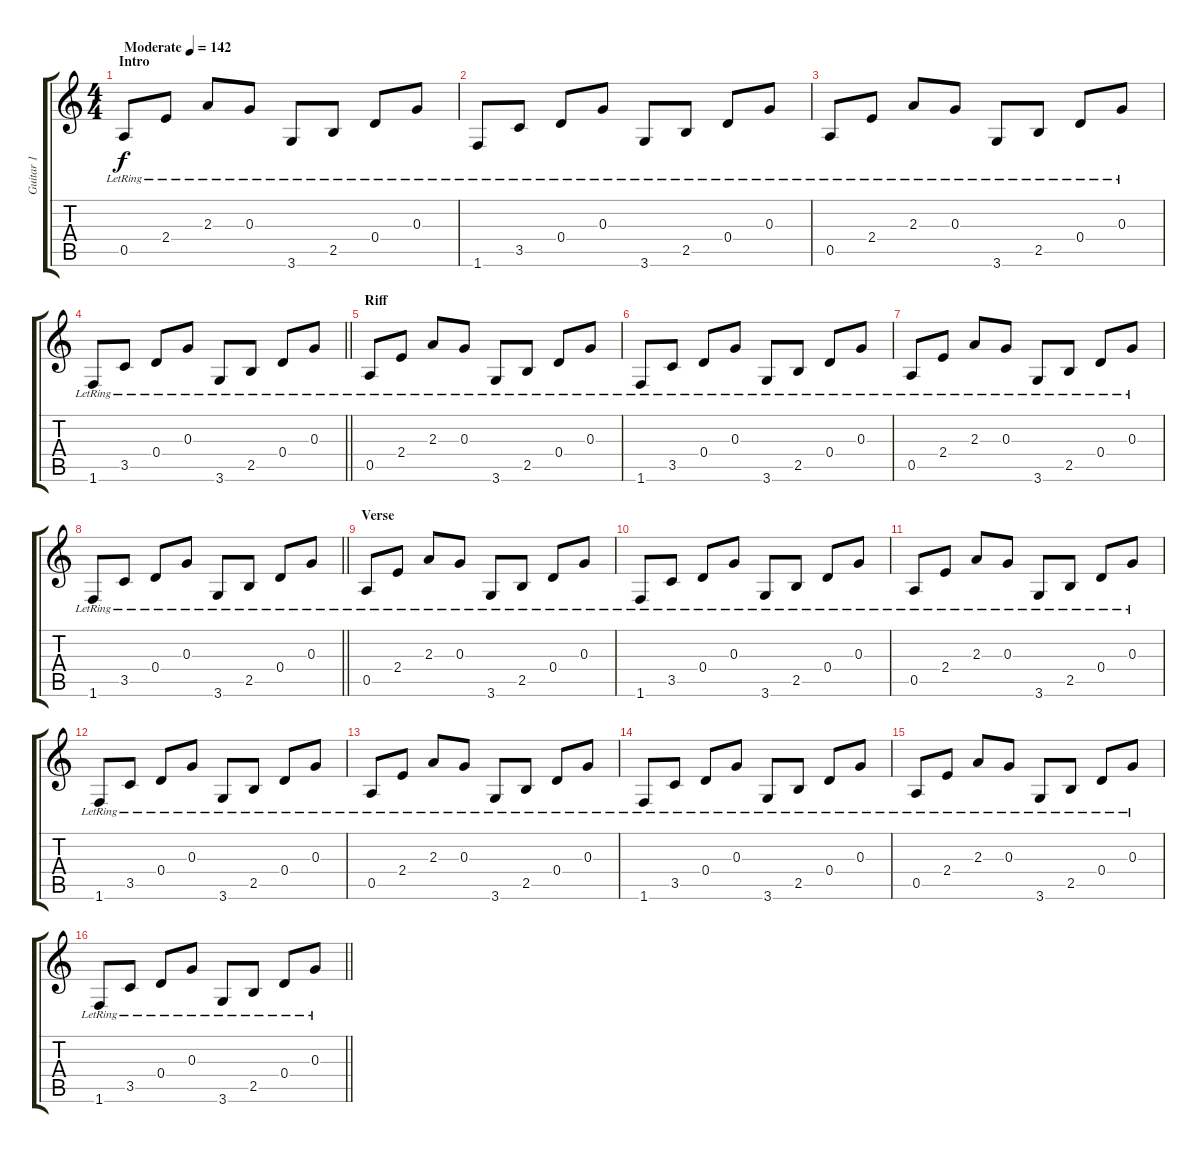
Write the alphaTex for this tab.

\track ("Guitar 1" "Guitar 1") {instrument electricguitarclean}
\staff {score tabs}
\tuning (E4 B3 G3 D3 A2 E2) {hide}
\ts (4 4)
\section ("" "Intro")
\tempo (142 "Moderate")
\clef g2
\ks c
0.5{lr}.8{dy f instrument electricguitarclean} 2.4{lr}.8 2.3{lr}.8 0.3{lr}.8 3.6{lr}.8 2.5{lr}.8 0.4{lr}.8 0.3{lr}.8 |
1.6{lr}.8 3.5{lr}.8 0.4{lr}.8 0.3{lr}.8 3.6{lr}.8 2.5{lr}.8 0.4{lr}.8 0.3{lr}.8 |
0.5{lr}.8 2.4{lr}.8 2.3{lr}.8 0.3{lr}.8 3.6{lr}.8 2.5{lr}.8 0.4{lr}.8 0.3{lr}.8 |
\barLineRight lightlight
1.6{lr}.8 3.5{lr}.8 0.4{lr}.8 0.3{lr}.8 3.6{lr}.8 2.5{lr}.8 0.4{lr}.8 0.3{lr}.8 |
\section ("" "Riff")
0.5{lr}.8 2.4{lr}.8 2.3{lr}.8 0.3{lr}.8 3.6{lr}.8 2.5{lr}.8 0.4{lr}.8 0.3{lr}.8 |
1.6{lr}.8 3.5{lr}.8 0.4{lr}.8 0.3{lr}.8 3.6{lr}.8 2.5{lr}.8 0.4{lr}.8 0.3{lr}.8 |
0.5{lr}.8 2.4{lr}.8 2.3{lr}.8 0.3{lr}.8 3.6{lr}.8 2.5{lr}.8 0.4{lr}.8 0.3{lr}.8 |
\barLineRight lightlight
1.6{lr}.8 3.5{lr}.8 0.4{lr}.8 0.3{lr}.8 3.6{lr}.8 2.5{lr}.8 0.4{lr}.8 0.3{lr}.8 |
\section ("" "Verse")
0.5{lr}.8 2.4{lr}.8 2.3{lr}.8 0.3{lr}.8 3.6{lr}.8 2.5{lr}.8 0.4{lr}.8 0.3{lr}.8 |
1.6{lr}.8 3.5{lr}.8 0.4{lr}.8 0.3{lr}.8 3.6{lr}.8 2.5{lr}.8 0.4{lr}.8 0.3{lr}.8 |
0.5{lr}.8 2.4{lr}.8 2.3{lr}.8 0.3{lr}.8 3.6{lr}.8 2.5{lr}.8 0.4{lr}.8 0.3{lr}.8 |
1.6{lr}.8 3.5{lr}.8 0.4{lr}.8 0.3{lr}.8 3.6{lr}.8 2.5{lr}.8 0.4{lr}.8 0.3{lr}.8 |
0.5{lr}.8 2.4{lr}.8 2.3{lr}.8 0.3{lr}.8 3.6{lr}.8 2.5{lr}.8 0.4{lr}.8 0.3{lr}.8 |
1.6{lr}.8 3.5{lr}.8 0.4{lr}.8 0.3{lr}.8 3.6{lr}.8 2.5{lr}.8 0.4{lr}.8 0.3{lr}.8 |
0.5{lr}.8 2.4{lr}.8 2.3{lr}.8 0.3{lr}.8 3.6{lr}.8 2.5{lr}.8 0.4{lr}.8 0.3{lr}.8 |
\barLineRight lightlight
1.6{lr}.8 3.5{lr}.8 0.4{lr}.8 0.3{lr}.8 3.6{lr}.8 2.5{lr}.8 0.4{lr}.8 0.3{lr}.8
